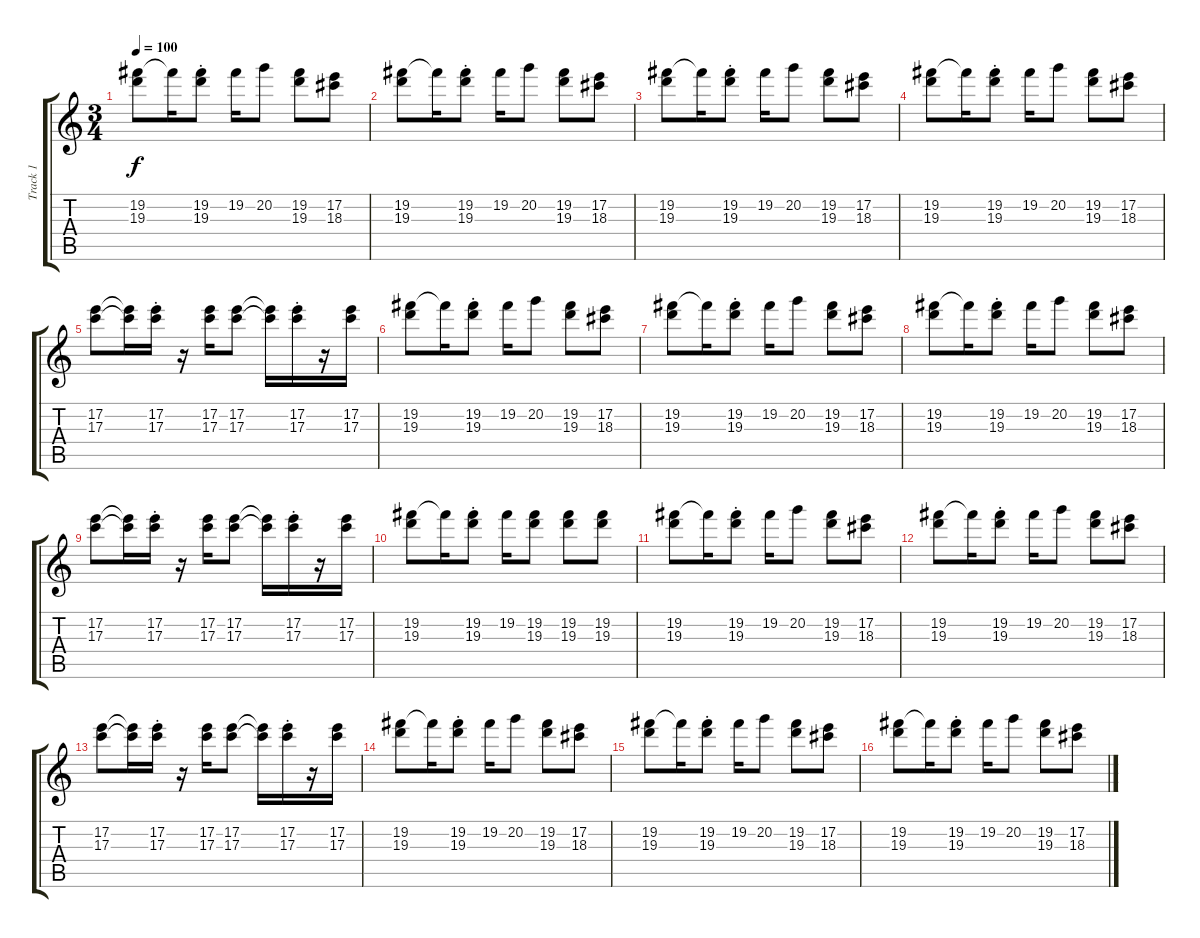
\track ("Track 1" "Track 1") {instrument electricguitarjazz}
\staff {score tabs}
\tuning (E4 B3 G3 D3 A2 E2) {hide}
\ts (3 4)
\tempo 100
\clef g2
\ks c
(19.2 19.3).8{dy f} 19.2{t}.16 (19.2{st} 19.3).8 19.2.16 20.2.8 (19.2 19.3).8 (17.2 18.3).8 |
(19.2 19.3).8 19.2{t}.16 (19.2{st} 19.3).8 19.2.16 20.2.8 (19.2 19.3).8 (17.2 18.3).8 |
(19.2 19.3).8 19.2{t}.16 (19.2{st} 19.3).8 19.2.16 20.2.8 (19.2 19.3).8 (17.2 18.3).8 |
(19.2 19.3).8 19.2{t}.16 (19.2{st} 19.3).8 19.2.16 20.2.8 (19.2 19.3).8 (17.2 18.3).8 |
(17.2 17.3).8 (17.2{t} 17.3{t}).16 (17.2{st} 17.3).16 r.16 (17.2 17.3).16 (17.2 17.3).8 (17.2{t} 17.3{t}).16 (17.2{st} 17.3).16 r.16 (17.2 17.3).16 |
(19.2 19.3).8 19.2{t}.16 (19.2{st} 19.3).8 19.2.16 20.2.8 (19.2 19.3).8 (17.2 18.3).8 |
(19.2 19.3).8 19.2{t}.16 (19.2{st} 19.3).8 19.2.16 20.2.8 (19.2 19.3).8 (17.2 18.3).8 |
(19.2 19.3).8 19.2{t}.16 (19.2{st} 19.3).8 19.2.16 20.2.8 (19.2 19.3).8 (17.2 18.3).8 |
(17.2 17.3).8 (17.2{t} 17.3{t}).16 (17.2{st} 17.3).16 r.16 (17.2 17.3).16 (17.2 17.3).8 (17.2{t} 17.3{t}).16 (17.2{st} 17.3).16 r.16 (17.2 17.3).16 |
(19.2 19.3).8 19.2{t}.16 (19.2{st} 19.3).8 19.2.16 (19.2 19.3).8 (19.2 19.3).8 (19.2 19.3).8 |
(19.2 19.3).8 19.2{t}.16 (19.2{st} 19.3).8 19.2.16 20.2.8 (19.2 19.3).8 (17.2 18.3).8 |
(19.2 19.3).8 19.2{t}.16 (19.2{st} 19.3).8 19.2.16 20.2.8 (19.2 19.3).8 (17.2 18.3).8 |
(17.2 17.3).8 (17.2{t} 17.3{t}).16 (17.2{st} 17.3).16 r.16 (17.2 17.3).16 (17.2 17.3).8 (17.2{t} 17.3{t}).16 (17.2{st} 17.3).16 r.16 (17.2 17.3).16 |
(19.2 19.3).8 19.2{t}.16 (19.2{st} 19.3).8 19.2.16 20.2.8 (19.2 19.3).8 (17.2 18.3).8 |
(19.2 19.3).8 19.2{t}.16 (19.2{st} 19.3).8 19.2.16 20.2.8 (19.2 19.3).8 (17.2 18.3).8 |
(19.2 19.3).8 19.2{t}.16 (19.2{st} 19.3).8 19.2.16 20.2.8 (19.2 19.3).8 (17.2 18.3).8
